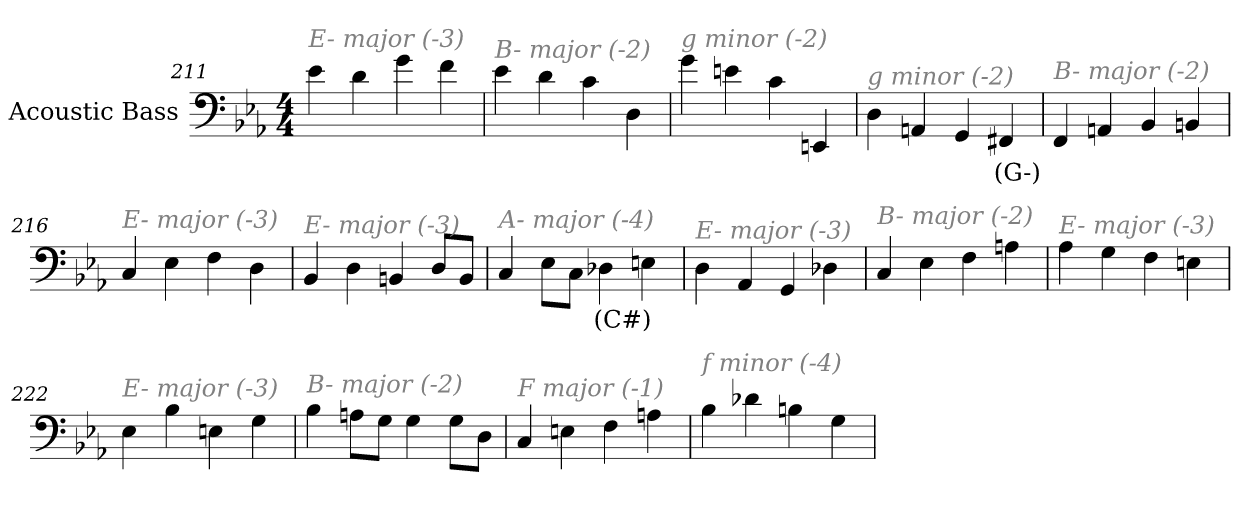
**kern	**text
*part1	*part1
*staff1	*staff1
*I"Acoustic Bass	*
*clefF4	*
*ITrd7c12	*
*k[b-e-a-]	*
*E-:	*
*M4/4	*
=211	=211
!LO:TX:i:color=#808080:t=E- major (-3)	!
4E-	.
4D	.
4G	.
4F	.
=212	=212
!LO:TX:i:color=#808080:t=B- major (-2)	!
4E-	.
4D	.
4C	.
4DD	.
=213	=213
!LO:TX:i:color=#808080:t=g minor (-2)	!
4G	.
4En	.
4C	.
4EEEn	.
=214	=214
!LO:TX:i:color=#808080:t=g minor (-2)	!
4DD	.
4AAAn	.
4GGG	.
4FFF#Xi	(G-)
=215	=215
!LO:TX:i:color=#808080:t=B- major (-2)	!
4FFF	.
4AAAn	.
4BBB-	.
4BBBn	.
=216	=216
!LO:TX:i:color=#808080:t=E- major (-3)	!
4CC	.
4EE-	.
4FF	.
4DD	.
=217	=217
!LO:TX:i:color=#808080:t=E- major (-3)	!
4BBB-	.
4DD	.
4BBBn	.
8DDL	.
8BBBJ	.
=218	=218
!LO:TX:i:color=#808080:t=A- major (-4)	!
4CC	.
8EE-L	.
8CCJ	.
4DD-Xi	(C#)
4EEn	.
=219	=219
!LO:TX:i:color=#808080:t=E- major (-3)	!
4DD	.
4AAA-	.
4GGG	.
4DD-X	.
=220	=220
!LO:TX:i:color=#808080:t=B- major (-2)	!
4CC	.
4EE-	.
4FF	.
4AAn	.
=221	=221
!LO:TX:i:color=#808080:t=E- major (-3)	!
4AA-	.
4GG	.
4FF	.
4EEn	.
=222	=222
!LO:TX:i:color=#808080:t=E- major (-3)	!
4EE-	.
4BB-	.
4EEn	.
4GG	.
=223	=223
!LO:TX:i:color=#808080:t=B- major (-2)	!
4BB-	.
8AAnL	.
8GGJ	.
4GG	.
8GGL	.
8DDJ	.
=224	=224
!LO:TX:i:color=#808080:t=F major (-1)	!
4CC	.
4EEn	.
4FF	.
4AAn	.
=225	=225
!LO:TX:i:color=#808080:t=f minor (-4)	!
4BB-	.
4D-X	.
4BBn	.
4GG	.
=	=
*-	*-
